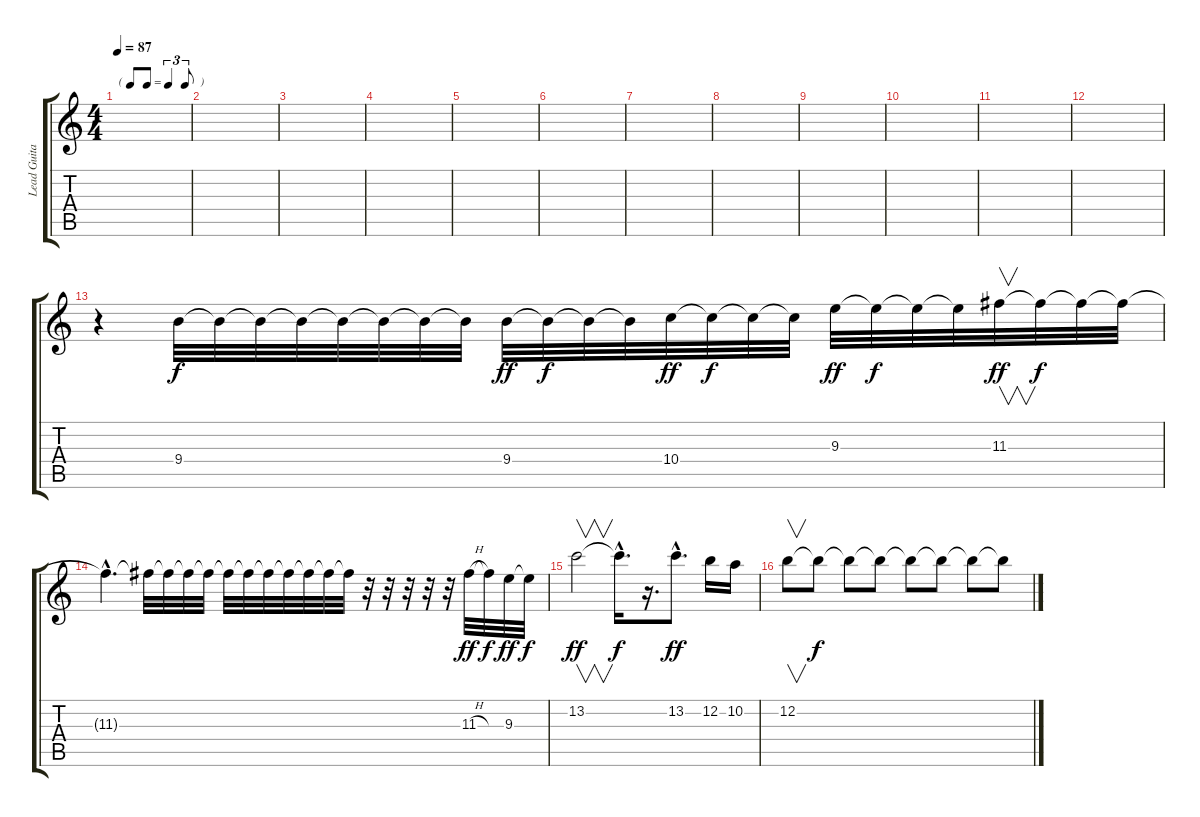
\track ("Lead Guitar 1" "Lead Guita") {instrument overdrivenguitar}
\staff {score tabs}
\tuning (E4 B3 G3 D3 A2 E2) {hide}
\ts (4 4)
\tf triplet8th
\tempo 87
\clef g2
\ks c
|
|
|
|
|
|
|
|
|
|
|
|
r.4 9.4.32 9.4{t}.32{dy f} 9.4{t}.32 9.4{t}.32 9.4{t}.32 9.4{t}.32 9.4{t}.32 9.4{t}.32 9.4.32{dy ff} 9.4{t}.32{dy f} 9.4{t}.32 9.4{t}.32 10.4.32{dy ff} 10.4{t}.32{dy f} 10.4{t}.32 10.4{t}.32 9.3.32{dy ff} 9.3{t}.32{dy f} 9.3{t}.32 9.3{t}.32 11.3.32{v dy ff} 11.3{t}.32{dy f} 11.3{t}.32 11.3{t}.32 |
11.3{hac t}.4{d} 11.3{t}.32 11.3{t}.32 11.3{t}.32{volume 15} 11.3{t}.32{volume 14} 11.3{t}.32{volume 13} 11.3{t}.32{volume 12} 11.3{t}.32{volume 11} 11.3{t}.32{volume 10} 11.3{t}.32{volume 9} 11.3{t}.32{volume 8} 11.3{t}.32{volume 7} r.32 r.32 r.32 r.32 r.32 11.3{h}.32{dy ff volume 16} 11.3{t}.32{dy f} 9.3.32{dy ff} 9.3{t}.32{dy f} |
13.2.2{v dy ff} 13.2{hac t}.16{d dy f} r.16{d} 13.2{hac}.8{d dy ff} 12.2.16 10.2.16 |
12.2.8{v} 12.2{t}.8{dy f} 12.2{t}.8 12.2{t}.8{volume 15} 12.2{t}.8{volume 14} 12.2{t}.8{volume 13} 12.2{t}.8{volume 12} 12.2{t}.8{volume 10}
